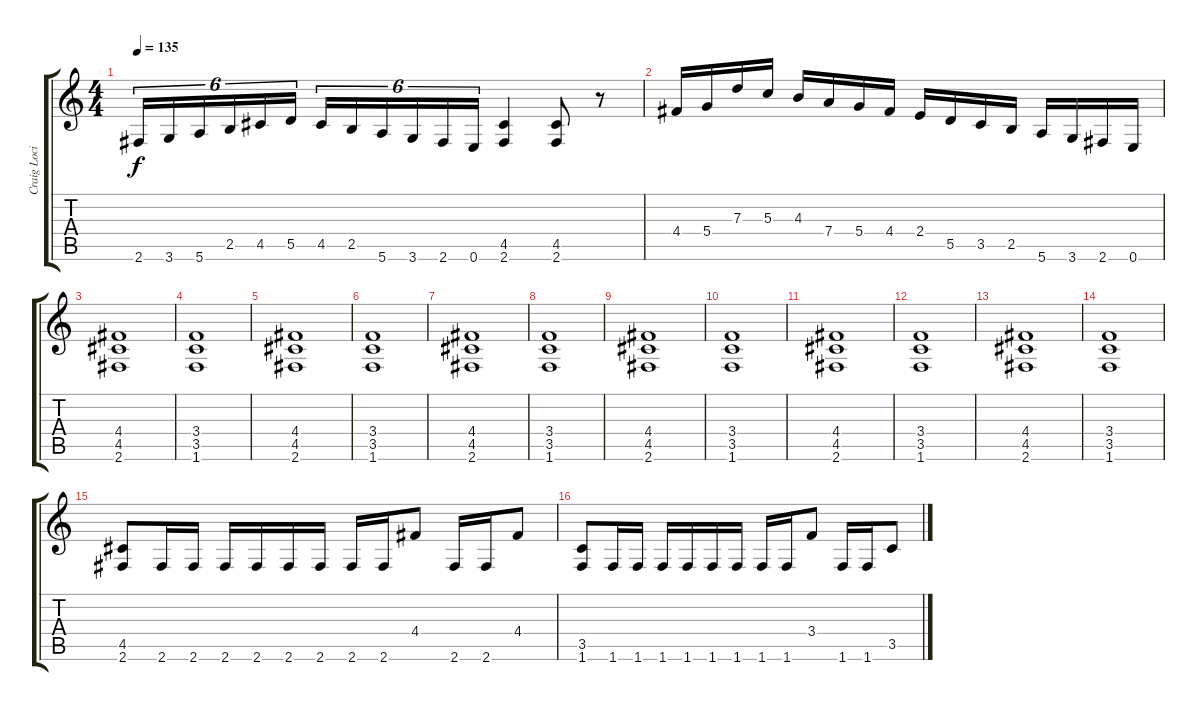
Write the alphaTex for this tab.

\track ("Craig Locicero" "Craig Loci") {instrument distortionguitar}
\staff {score tabs}
\tuning (E4 B3 G3 D3 A2 E2) {hide}
\ts (4 4)
\tempo 135
\clef g2
\ks c
2.6.16{tu (6 4) dy f} 3.6.16{tu (6 4)} 5.6.16{tu (6 4)} 2.5.16{tu (6 4)} 4.5.16{tu (6 4)} 5.5.16{tu (6 4)} 4.5.16{tu (6 4)} 2.5.16{tu (6 4)} 5.6.16{tu (6 4)} 3.6.16{tu (6 4)} 2.6.16{tu (6 4)} 0.6.16{tu (6 4)} (4.5 2.6).4 (4.5 2.6).8 r.8 |
4.4.16 5.4.16 7.3.16 5.3.16 4.3.16 7.4.16 5.4.16 4.4.16 2.4.16 5.5.16 3.5.16 2.5.16 5.6.16 3.6.16 2.6.16 0.6.16 |
(4.4 4.5 2.6).1 |
(3.4 3.5 1.6).1 |
(4.4 4.5 2.6).1 |
(3.4 3.5 1.6).1 |
(4.4 4.5 2.6).1 |
(3.4 3.5 1.6).1 |
(4.4 4.5 2.6).1 |
(3.4 3.5 1.6).1 |
(4.4 4.5 2.6).1 |
(3.4 3.5 1.6).1 |
(4.4 4.5 2.6).1 |
(3.4 3.5 1.6).1 |
(4.5 2.6).8 2.6.16 2.6.16 2.6.16 2.6.16 2.6.16 2.6.16 2.6.16 2.6.16 4.4.8 2.6.16 2.6.16 4.4.8 |
(3.5 1.6).8 1.6.16 1.6.16 1.6.16 1.6.16 1.6.16 1.6.16 1.6.16 1.6.16 3.4.8 1.6.16 1.6.16 3.5.8
